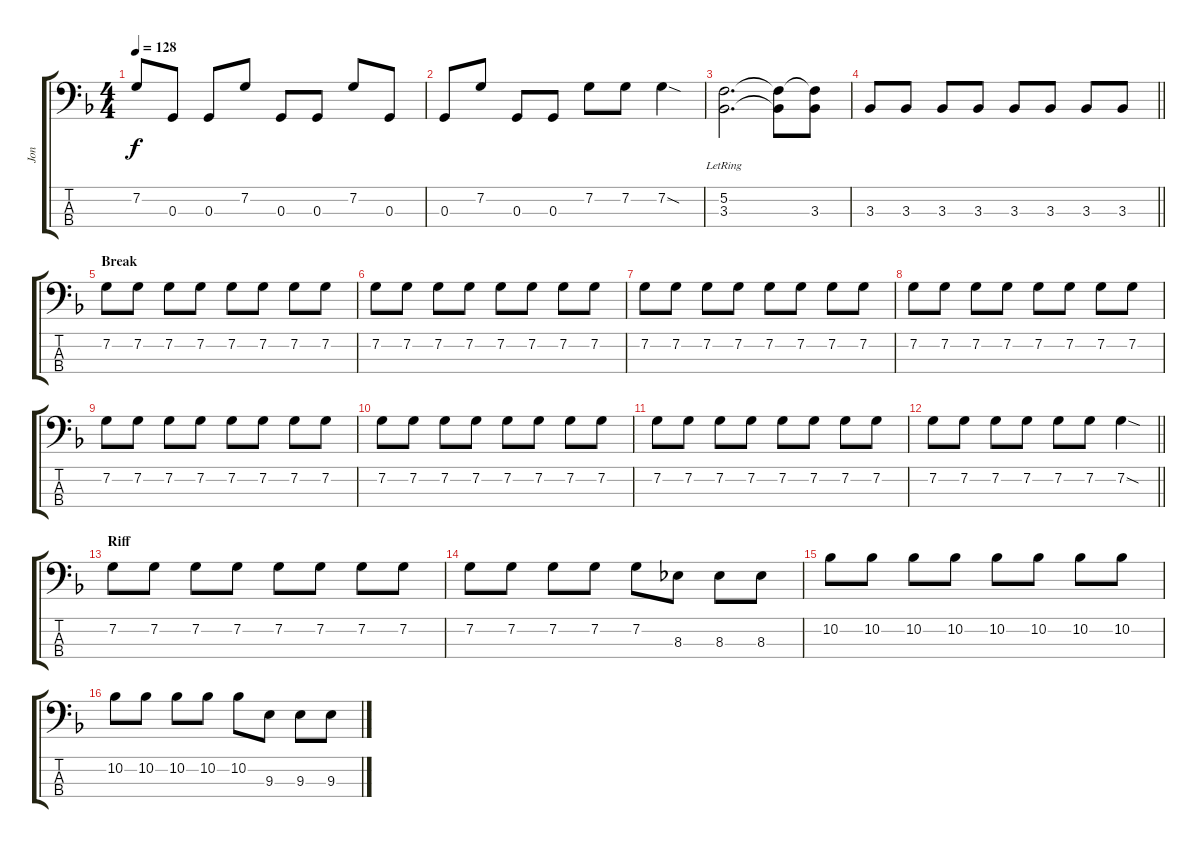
\track ("Jon" "Jon") {instrument electricbassfinger}
\staff {score tabs}
\tuning (F2 C2 G1 D1) {hide}
\ts (4 4)
\tempo 128
\clef f4
\ks dminor
7.2.8{dy f} 0.3.8 0.3.8 7.2.8 0.3.8 0.3.8 7.2.8 0.3.8 |
0.3.8 7.2.8 0.3.8 0.3.8 7.2.8 7.2.8 7.2{sod}.4 |
(5.2{lr} 3.3).2{d} (5.2{t} 3.3{t}).8 (5.2{t} 3.3).8 |
\barLineRight lightlight
3.3.8 3.3.8 3.3.8 3.3.8 3.3.8 3.3.8 3.3.8 3.3.8 |
\section ("" "Break")
7.2.8 7.2.8 7.2.8 7.2.8 7.2.8 7.2.8 7.2.8 7.2.8 |
7.2.8 7.2.8 7.2.8 7.2.8 7.2.8 7.2.8 7.2.8 7.2.8 |
7.2.8 7.2.8 7.2.8 7.2.8 7.2.8 7.2.8 7.2.8 7.2.8 |
7.2.8 7.2.8 7.2.8 7.2.8 7.2.8 7.2.8 7.2.8 7.2.8 |
7.2.8 7.2.8 7.2.8 7.2.8 7.2.8 7.2.8 7.2.8 7.2.8 |
7.2.8 7.2.8 7.2.8 7.2.8 7.2.8 7.2.8 7.2.8 7.2.8 |
7.2.8 7.2.8 7.2.8 7.2.8 7.2.8 7.2.8 7.2.8 7.2.8 |
\barLineRight lightlight
7.2.8 7.2.8 7.2.8 7.2.8 7.2.8 7.2.8 7.2{sod}.4 |
\section ("" "Riff")
7.2.8 7.2.8 7.2.8 7.2.8 7.2.8 7.2.8 7.2.8 7.2.8 |
7.2.8 7.2.8 7.2.8 7.2.8 7.2.8 8.3.8 8.3.8 8.3.8 |
10.2.8 10.2.8 10.2.8 10.2.8 10.2.8 10.2.8 10.2.8 10.2.8 |
10.2.8 10.2.8 10.2.8 10.2.8 10.2.8 9.3.8 9.3.8 9.3.8
